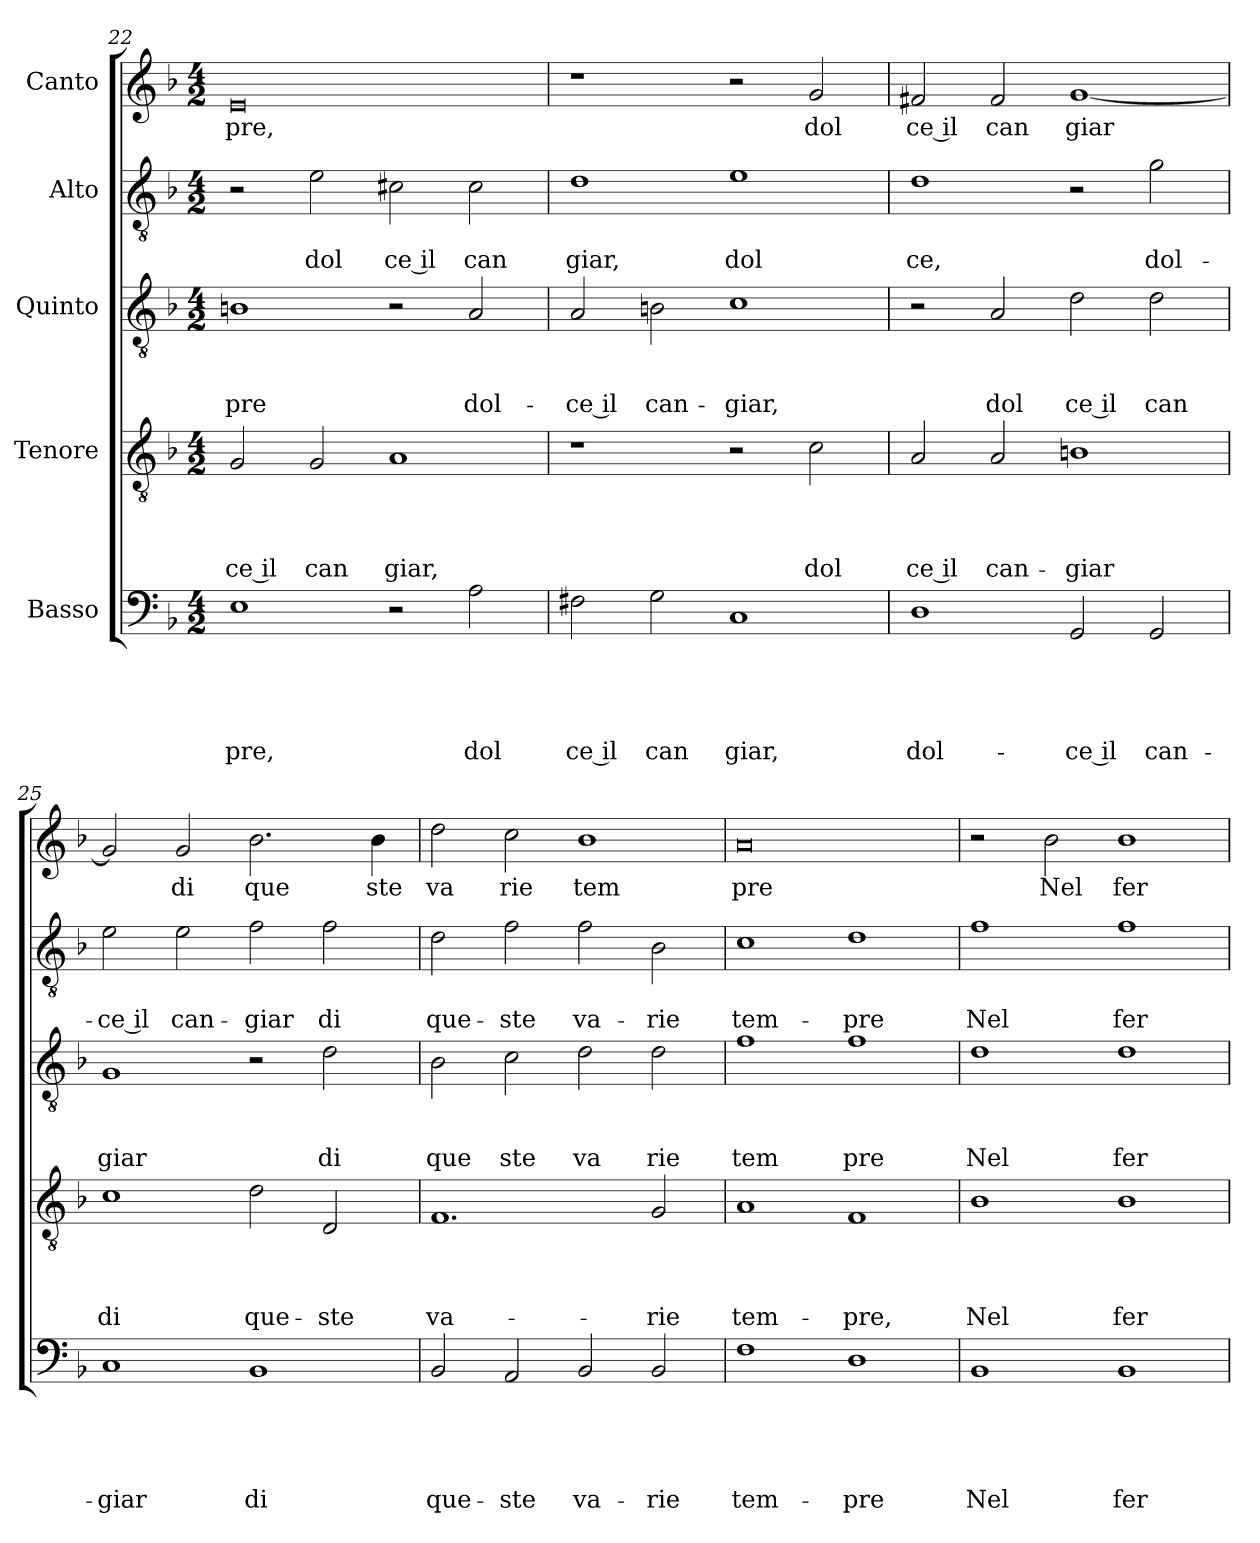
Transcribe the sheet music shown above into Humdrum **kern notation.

**kern	**text	**text	**text	**text	**text	**kern	**text	**text	**text	**text	**kern	**text	**text	**text	**kern	**text	**text	**kern	**text
*part5	*part5	*part5	*part5	*part5	*part5	*part4	*part4	*part4	*part4	*part4	*part3	*part3	*part3	*part3	*part2	*part2	*part2	*part1	*part1
*staff5	*staff5	*staff5	*staff5	*staff5	*staff5	*staff4	*staff4	*staff4	*staff4	*staff4	*staff3	*staff3	*staff3	*staff3	*staff2	*staff2	*staff2	*staff1	*staff1
*I"Basso	*	*	*	*	*	*I"Tenore	*	*	*	*	*I"Quinto	*	*	*	*I"Alto	*	*	*I"Canto	*
*clefF4	*	*	*	*	*	*clefGv2	*	*	*	*	*clefGv2	*	*	*	*clefGv2	*	*	*clefG2	*
*k[b-]	*	*	*	*	*	*k[b-]	*	*	*	*	*k[b-]	*	*	*	*k[b-]	*	*	*k[b-]	*
*F:	*	*	*	*	*	*F:	*	*	*	*	*F:	*	*	*	*F:	*	*	*F:	*
*M4/2	*	*	*	*	*	*M4/2	*	*	*	*	*M4/2	*	*	*	*M4/2	*	*	*M4/2	*
=22	=22	=22	=22	=22	=22	=22	=22	=22	=22	=22	=22	=22	=22	=22	=22	=22	=22	=22	=22
!	!	!	!	!	!LO:LY:b	!	!	!	!	!LO:LY:b:rj	!	!	!	!LO:LY:b	!	!	!	!	!LO:LY:b
1E	.	.	.	.	pre,	2G/	.	.	.	ce il	1Bn	.	.	-pre	2r	.	.	0e	pre,
!	!	!	!	!	!	!	!	!	!	!LO:LY:b	!	!	!	!	!	!	!LO:LY:b	!	!
.	.	.	.	.	.	2G/	.	.	.	can	.	.	.	.	2e\	.	dol	.	.
!	!	!	!	!	!	!	!	!	!	!LO:LY:b	!	!	!	!	!	!	!LO:LY:b:rj	!	!
2r	.	.	.	.	.	1A	.	.	.	giar,	2r	.	.	.	2c#X\	.	ce il	.	.
!	!	!	!	!	!LO:LY:b	!	!	!	!	!	!	!	!	!LO:LY:b	!	!	!LO:LY:b	!	!
2A\	.	.	.	.	dol	.	.	.	.	.	2A/	.	.	dol-	2c#\	.	can	.	.
=23	=23	=23	=23	=23	=23	=23	=23	=23	=23	=23	=23	=23	=23	=23	=23	=23	=23	=23	=23
!	!	!	!	!	!LO:LY:b:rj	!	!	!	!	!	!	!	!	!LO:LY:b:rj	!	!	!LO:LY:b	!	!
2F#X\	.	.	.	.	ce il	1r	.	.	.	.	2A/	.	.	-ce il	1d	.	giar,	1r	.
!	!	!	!	!	!LO:LY:b	!	!	!	!	!	!	!	!	!LO:LY:b	!	!	!	!	!
2G\	.	.	.	.	can	.	.	.	.	.	2Bn\	.	.	can-	.	.	.	.	.
!	!	!	!	!	!LO:LY:b	!	!	!	!	!	!	!	!	!LO:LY:b	!	!	!LO:LY:b	!	!
1C	.	.	.	.	giar,	2r	.	.	.	.	1c	.	.	-giar,	1e	.	dol	2r	.
!	!	!	!	!	!	!	!	!	!	!LO:LY:b	!	!	!	!	!	!	!	!	!LO:LY:b
.	.	.	.	.	.	2c\	.	.	.	dol	.	.	.	.	.	.	.	2g/	dol
!!LO:LB:g=z
=24	=24	=24	=24	=24	=24	=24	=24	=24	=24	=24	=24	=24	=24	=24	=24	=24	=24	=24	=24
!	!	!	!	!	!LO:LY:b	!	!	!	!	!LO:LY:b:rj	!	!	!	!	!	!	!LO:LY:b	!	!LO:LY:b:rj
1D	.	.	.	.	dol-	2A/	.	.	.	ce il	2r	.	.	.	1d	.	ce,	2f#X/	ce il
!	!	!	!	!	!	!	!	!	!	!LO:LY:b	!	!	!	!LO:LY:b	!	!	!	!	!LO:LY:b
.	.	.	.	.	.	2A/	.	.	.	can-	2A/	.	.	dol	.	.	.	2f#/	can
!	!	!	!	!	!LO:LY:b:rj	!	!	!	!	!LO:LY:b	!	!	!	!LO:LY:b:rj	!	!	!	!	!LO:LY:b
2GG/	.	.	.	.	-ce il	1Bn	.	.	.	-giar	2d\	.	.	ce il	2r	.	.	[<1g	giar
!	!	!	!	!	!LO:LY:b	!	!	!	!	!	!	!	!	!LO:LY:b	!	!	!LO:LY:b	!	!
2GG/	.	.	.	.	can-	.	.	.	.	.	2d\	.	.	can	2g\	.	dol-	.	.
=25	=25	=25	=25	=25	=25	=25	=25	=25	=25	=25	=25	=25	=25	=25	=25	=25	=25	=25	=25
!	!	!	!	!	!LO:LY:b	!	!	!	!	!LO:LY:b	!	!	!	!LO:LY:b	!	!	!LO:LY:b:rj	!	!
1C	.	.	.	.	-giar	1c	.	.	.	di	1G	.	.	giar	2e\	.	-ce il	2g/]	.
!	!	!	!	!	!	!	!	!	!	!	!	!	!	!	!	!	!LO:LY:b	!	!LO:LY:b
.	.	.	.	.	.	.	.	.	.	.	.	.	.	.	2e\	.	can-	2g/	di
!	!	!	!	!	!LO:LY:b	!	!	!	!	!LO:LY:b	!	!	!	!	!	!	!LO:LY:b	!	!LO:LY:b
1BB-	.	.	.	.	di	2d\	.	.	.	que-	2r	.	.	.	2f\	.	-giar	2.b-\	que
!	!	!	!	!	!	!	!	!	!	!LO:LY:b	!	!	!	!LO:LY:b	!	!	!LO:LY:b	!	!
.	.	.	.	.	.	2D/	.	.	.	-ste	2d\	.	.	di	2f\	.	di	.	.
!	!	!	!	!	!	!	!	!	!	!	!	!	!	!	!	!	!	!	!LO:LY:b
.	.	.	.	.	.	.	.	.	.	.	.	.	.	.	.	.	.	4b-\	ste
=26	=26	=26	=26	=26	=26	=26	=26	=26	=26	=26	=26	=26	=26	=26	=26	=26	=26	=26	=26
!	!	!	!	!	!LO:LY:b	!	!	!	!	!LO:LY:b	!	!	!	!LO:LY:b	!	!	!LO:LY:b	!	!LO:LY:b
2BB-/	.	.	.	.	que-	1.F	.	.	.	va-	2B-\	.	.	que	2d\	.	que-	2dd\	va
!	!	!	!	!	!LO:LY:b	!	!	!	!	!	!	!	!	!LO:LY:b	!	!	!LO:LY:b	!	!LO:LY:b
2AA/	.	.	.	.	-ste	.	.	.	.	.	2c\	.	.	ste	2f\	.	-ste	2cc\	rie
!	!	!	!	!	!LO:LY:b	!	!	!	!	!	!	!	!	!LO:LY:b	!	!	!LO:LY:b	!	!LO:LY:b
2BB-/	.	.	.	.	va-	.	.	.	.	.	2d\	.	.	va	2f\	.	va-	1b-	tem
!	!	!	!	!	!LO:LY:b	!	!	!	!	!LO:LY:b	!	!	!	!LO:LY:b	!	!	!LO:LY:b	!	!
2BB-/	.	.	.	.	-rie	2G/	.	.	.	-rie	2d\	.	.	rie	2B-\	.	-rie	.	.
=27	=27	=27	=27	=27	=27	=27	=27	=27	=27	=27	=27	=27	=27	=27	=27	=27	=27	=27	=27
!	!	!	!	!	!LO:LY:b	!	!	!	!	!LO:LY:b	!	!	!	!LO:LY:b	!	!	!LO:LY:b	!	!LO:LY:b
1F	.	.	.	.	tem-	1A	.	.	.	tem-	1f	.	.	tem	1c	.	tem-	0a	pre
!	!	!	!	!	!LO:LY:b	!	!	!	!	!LO:LY:b	!	!	!	!LO:LY:b	!	!	!LO:LY:b	!	!
1D	.	.	.	.	-pre	1F	.	.	.	-pre,	1f	.	.	pre	1d	.	-pre	.	.
=28	=28	=28	=28	=28	=28	=28	=28	=28	=28	=28	=28	=28	=28	=28	=28	=28	=28	=28	=28
!	!	!	!	!	!LO:LY:b	!	!	!	!	!LO:LY:b	!	!	!	!LO:LY:b	!	!	!LO:LY:b	!	!
1BB-	.	.	.	.	Nel	1B-	.	.	.	Nel	1d	.	.	Nel	1f	.	Nel	2r	.
!	!	!	!	!	!	!	!	!	!	!	!	!	!	!	!	!	!	!	!LO:LY:b
.	.	.	.	.	.	.	.	.	.	.	.	.	.	.	.	.	.	2b-\	Nel
!	!	!	!	!	!LO:LY:b	!	!	!	!	!LO:LY:b	!	!	!	!LO:LY:b	!	!	!LO:LY:b	!	!LO:LY:b
1BB-	.	.	.	.	fer-	1B-	.	.	.	fer-	1d	.	.	fer	1f	.	fer-	1b-	fer
=	=	=	=	=	=	=	=	=	=	=	=	=	=	=	=	=	=	=	=
*-	*-	*-	*-	*-	*-	*-	*-	*-	*-	*-	*-	*-	*-	*-	*-	*-	*-	*-	*-
